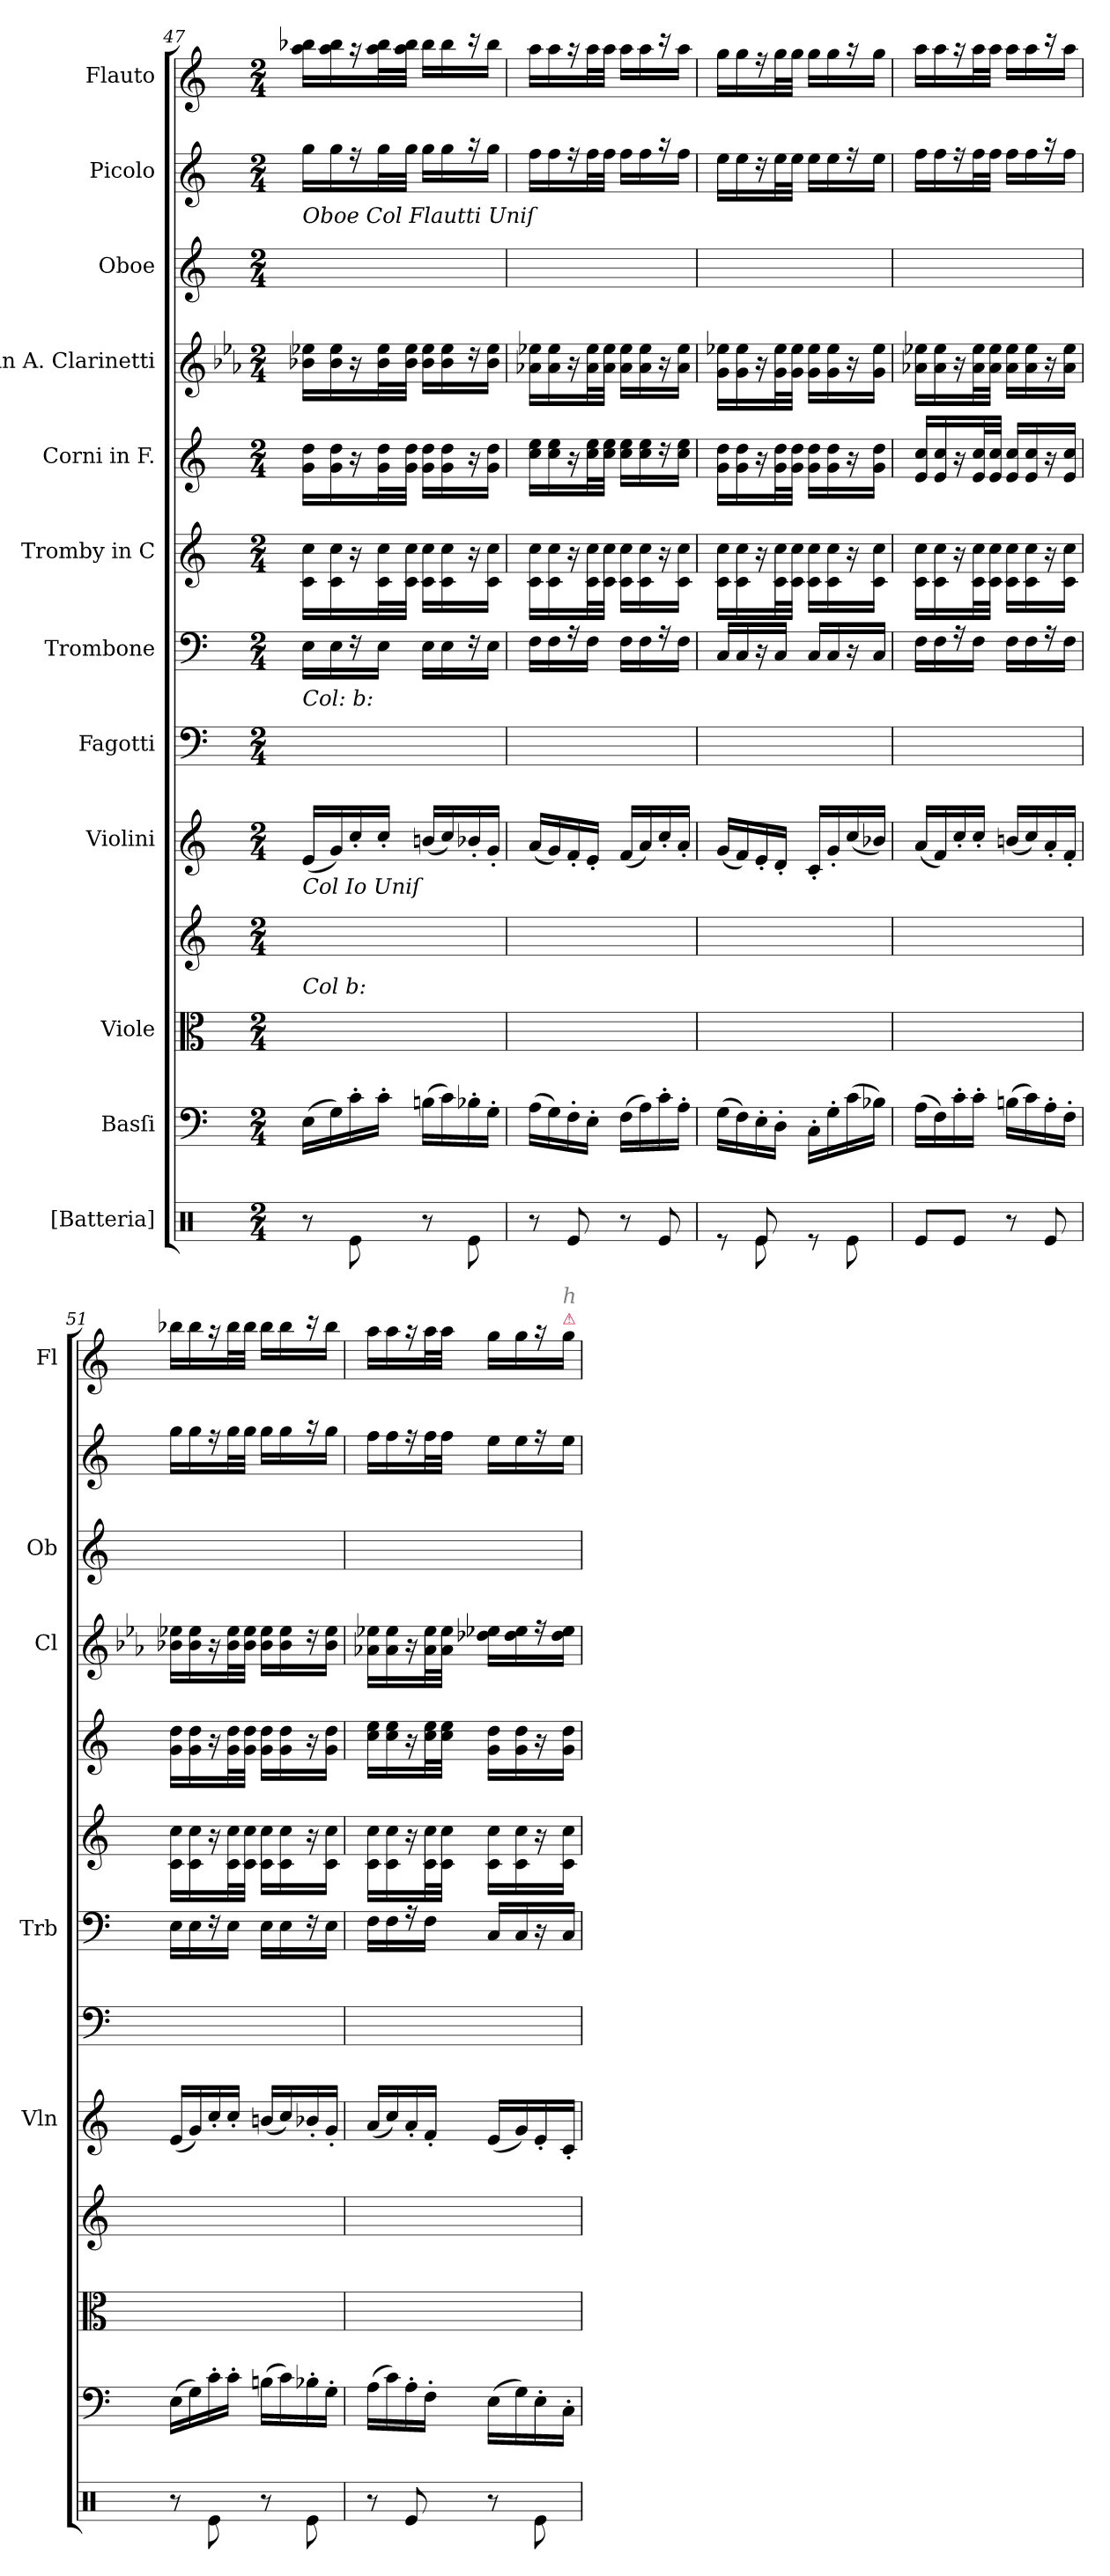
**kern	**kern	**kern	**kern	**kern	**kern	**kern	**kern	**kern	**kern	**kern	**kern	**kern
*part13	*part12	*part11	*part10	*part9	*part8	*part7	*part6	*part5	*part4	*part3	*part2	*part1
*staff13	*staff12	*staff11	*staff10	*staff9	*staff8	*staff7	*staff6	*staff5	*staff4	*staff3	*staff2	*staff1
*I"[Batteria]	*I"Basſi	*I"Viole	*	*I"Violini	*I"Fagotti	*I"Trombone	*I"Tromby in C	*I"Corni in F.	*I"in A. Clarinetti	*I"Oboe	*I"Picolo	*I"Flauto
*	*	*	*	*I'Vln	*	*I'Trb	*	*	*I'Cl	*I'Ob	*	*I'Fl
*clefX	*clefF4	*clefC3	*clefG2	*clefG2	*clefF4	*clefF4	*clefG2	*clefG2	*clefG2	*clefG2	*clefG2	*clefG2
*	*	*	*	*	*	*	*	*ITrd4c7	*ITrd2c3	*	*	*
*k[]	*k[]	*k[]	*k[]	*k[]	*k[]	*k[]	*k[]	*k[b-]	*k[]	*k[]	*k[]	*k[]
*M2/4	*M2/4	*M2/4	*M2/4	*M2/4	*M2/4	*M2/4	*M2/4	*M2/4	*M2/4	*M2/4	*M2/4	*M2/4
=47	=47	=47	=47	=47	=47	=47	=47	=47	=47	=47	=47	=47
!	!	!	!	!	!	!	!	!	!	!LO:TX:a:i:t=Oboe Col Flautti Uniſ	!	!
!	!	!	!	!	!LO:TX:a:i:t=Col&colon; b&colon;	!	!	!	!	!	!	!
!	!	!	!LO:TX:a:i:t=Col Io Uniſ	!	!	!	!	!	!	!	!	!
!	!	!LO:TX:a:i:t=Col b&colon;	!	!	!	!	!	!	!	!	!	!
8r	(>16E\LL	16E/LLyy	16e/LLyy	(<16e/LL	16E\LLyy	16E\LL	16c\ 16cc\LL	16c\ 16g\LL	16gn\ 16ccn\LL	16aayy\ 16bb-Xyy\LL	16gg\LL	16aa\ 16bb-X\LL
.	16G\)	16G/yy	16g/yy	16g/)	16G\yy	16E\	16c\ 16cc\	16c\ 16g\	16g\ 16cc\	16aayy\ 16bb-yy\	16gg\	16aa\ 16bb-\
8Re\	16c'\	16c'/yy	16cc'/yy	16cc'/	16c'\yy	16r	16r	16r	16r	16ryy	16r	16r
.	16c'\JJ	16c'/JJyy	16cc'/JJyy	16cc'/JJ	16c'\JJyy	16E\JJ	32c\ 32cc\L	32c\ 32g\L	32g\ 32cc\L	32aayy\ 32bb-yy\L	32gg\L	32aa\ 32bb-\L
.	.	.	.	.	.	.	32c\ 32cc\JJJ	32c\ 32g\JJJ	32g\ 32cc\JJJ	32aayy\ 32bb-yy\JJJ	32gg\JJJ	32aa\ 32bb-\JJJ
8r	(>16Bn\LL	16Bn/LLyy	16bn/LLyy	(<16bn/LL	16Bn\LLyy	16E\LL	16c\ 16cc\LL	16c\ 16g\LL	16g\ 16cc\LL	16bb-\LLyy	16gg\LL	16bb-\LL
.	16c\)	16c/yy	16cc/yy	16cc/)	16c\yy	16E\	16c\ 16cc\	16c\ 16g\	16g\ 16cc\	16bb-\yy	16gg\	16bb-\
8Re\	16B-X'\	16B-X'/yy	16b-X'/yy	16b-X'/	16B-X'\yy	16r	16r	16r	16r	16ryy	16r	16r
.	16G'\JJ	16G'/JJyy	16g'/JJyy	16g'/JJ	16G'\JJyy	16E\JJ	16c\ 16cc\JJ	16c\ 16g\JJ	16g\ 16cc\JJ	16bb-\JJyy	16gg\JJ	16bb-\JJ
=48	=48	=48	=48	=48	=48	=48	=48	=48	=48	=48	=48	=48
8r	(>16A\LL	16A/LLyy	16a/LLyy	(<16a/LL	16A\LLyy	16F\LL	16c\ 16cc\LL	16f\ 16a\LL	16fn\ 16ccn\LL	16aa\LLyy	16ff\LL	16aa\LL
.	16G\)	16G/yy	16g/yy	16g/)	16G\yy	16F\	16c\ 16cc\	16f\ 16a\	16f\ 16cc\	16aa\yy	16ff\	16aa\
8Re/	16F'\	16F'/yy	16f'/yy	16f'/	16F'\yy	16r	16r	16r	16r	16ryy	16r	16r
.	16E'\JJ	16E'/JJyy	16e'/JJyy	16e'/JJ	16E'\JJyy	16F\JJ	32c\ 32cc\L	32f\ 32a\L	32f\ 32cc\L	32aa\Lyy	32ff\L	32aa\L
.	.	.	.	.	.	.	32c\ 32cc\JJJ	32f\ 32a\JJJ	32f\ 32cc\JJJ	32aa\JJJyy	32ff\JJJ	32aa\JJJ
8r	(>16F\LL	16F/LLyy	16f/LLyy	(<16f/LL	16F\LLyy	16F\LL	16c\ 16cc\LL	16f\ 16a\LL	16f\ 16cc\LL	16aa\LLyy	16ff\LL	16aa\LL
.	16A\)	16A/yy	16a/yy	16a/)	16A\yy	16F\	16c\ 16cc\	16f\ 16a\	16f\ 16cc\	16aa\yy	16ff\	16aa\
8Re/	16c'\	16c'/yy	16cc'/yy	16cc'/	16c'\yy	16r	16r	16r	16r	16ryy	16r	16r
.	16A'\JJ	16A'/JJyy	16a'/JJyy	16a'/JJ	16A'\JJyy	16F\JJ	16c\ 16cc\JJ	16f\ 16a\JJ	16f\ 16cc\JJ	16aa\JJyy	16ff\JJ	16aa\JJ
=49	=49	=49	=49	=49	=49	=49	=49	=49	=49	=49	=49	=49
*^	*	*	*	*	*	*	*	*	*	*	*	*
8re	8ryy	(>16G\LL	16G/LLyy	16g/LLyy	(<16g/LL	16G\LLyy	16C/LL	16c\ 16cc\LL	16c\ 16g\LL	16e\ 16ccn\LL	16gg\LLyy	16ee\LL	16gg\LL
.	.	16F\)	16F/yy	16f/yy	16f/)	16F\yy	16C/	16c\ 16cc\	16c\ 16g\	16e\ 16cc\	16gg\yy	16ee\	16gg\
8Re/	8Re\	16E'\	16E'/yy	16e'/yy	16e'/	16E'\yy	16r	16r	16r	16r	16ryy	16r	16r
.	.	16D'\JJ	16D'/JJyy	16d'/JJyy	16d'/JJ	16D'\JJyy	16C/JJ	32c\ 32cc\L	32c\ 32g\L	32e\ 32cc\L	32gg\Lyy	32ee\L	32gg\L
.	.	.	.	.	.	.	.	32c\ 32cc\JJJ	32c\ 32g\JJJ	32e\ 32cc\JJJ	32gg\JJJyy	32ee\JJJ	32gg\JJJ
8re	4ryy	16C'\LL	16C'/LLyy	16c'/LLyy	16c'/LL	16C'\LLyy	16C/LL	16c\ 16cc\LL	16c\ 16g\LL	16e\ 16cc\LL	16gg\LLyy	16ee\LL	16gg\LL
.	.	16G'\	16G'/yy	16g'/yy	16g'/	16G'\yy	16C/	16c\ 16cc\	16c\ 16g\	16e\ 16cc\	16gg\yy	16ee\	16gg\
8Re\	.	(>16c\	16c/yy	16cc/yy	(<16cc/	16c\yy	16r	16r	16r	16r	16ryy	16r	16r
.	.	16B-X\JJ)	16B-X/JJyy	16b-X/JJyy	16b-X/JJ)	16B-X\JJyy	16C/JJ	16c\ 16cc\JJ	16c\ 16g\JJ	16e\ 16cc\JJ	16gg\JJyy	16ee\JJ	16gg\JJ
*v	*v	*	*	*	*	*	*	*	*	*	*	*	*
=50	=50	=50	=50	=50	=50	=50	=50	=50	=50	=50	=50	=50
8Re/L	(>16A\LL	16A/LLyy	16a/LLyy	(<16a/LL	16A\LLyy	16F\LL	16c\ 16cc\LL	16A/ 16f/LL	16fn\ 16ccn\LL	16aa\LLyy	16ff\LL	16aa\LL
.	16F\)	16F/yy	16f/yy	16f/)	16F\yy	16F\	16c\ 16cc\	16A/ 16f/	16f\ 16cc\	16aa\yy	16ff\	16aa\
8Re/J	16c'\	16c'/yy	16cc'/yy	16cc'/	16c'\yy	16r	16r	16r	16r	16ryy	16r	16r
.	16c'\JJ	16c'/JJyy	16cc'/JJyy	16cc'/JJ	16c'\JJyy	16F\JJ	32c\ 32cc\L	32A/ 32f/L	32f\ 32cc\L	32aa\Lyy	32ff\L	32aa\L
.	.	.	.	.	.	.	32c\ 32cc\JJJ	32A/ 32f/JJJ	32f\ 32cc\JJJ	32aa\JJJyy	32ff\JJJ	32aa\JJJ
8r	(>16Bn\LL	16Bn/LLyy	16bn/LLyy	(<16bn/LL	16Bn\LLyy	16F\LL	16c\ 16cc\LL	16A/ 16f/LL	16f\ 16cc\LL	16aa\LLyy	16ff\LL	16aa\LL
.	16c\)	16c/yy	16cc/yy	16cc/)	16c\yy	16F\	16c\ 16cc\	16A/ 16f/	16f\ 16cc\	16aa\yy	16ff\	16aa\
8Re/	16A'\	16A'/yy	16a'/yy	16a'/	16A'\yy	16r	16r	16r	16r	16ryy	16r	16r
.	16F'\JJ	16F'/JJyy	16f'/JJyy	16f'/JJ	16F'\JJyy	16F\JJ	16c\ 16cc\JJ	16A/ 16f/JJ	16f\ 16cc\JJ	16aa\JJyy	16ff\JJ	16aa\JJ
=51	=51	=51	=51	=51	=51	=51	=51	=51	=51	=51	=51	=51
8r	(>16E\LL	16E/LLyy	16e/LLyy	(<16e/LL	16E\LLyy	16E\LL	16c\ 16cc\LL	16c\ 16g\LL	16gn\ 16ccn\LL	16bb-X\LLyy	16gg\LL	16bb-X\LL
.	16G\)	16G/yy	16g/yy	16g/)	16G\yy	16E\	16c\ 16cc\	16c\ 16g\	16g\ 16cc\	16bb-\yy	16gg\	16bb-\
8Re\	16c'\	16c'/yy	16cc'/yy	16cc'/	16c'\yy	16r	16r	16r	16r	16ryy	16r	16r
.	16c'\JJ	16c'/JJyy	16cc'/JJyy	16cc'/JJ	16c'\JJyy	16E\JJ	32c\ 32cc\L	32c\ 32g\L	32g\ 32cc\L	32bb-\Lyy	32gg\L	32bb-\L
.	.	.	.	.	.	.	32c\ 32cc\JJJ	32c\ 32g\JJJ	32g\ 32cc\JJJ	32bb-\JJJyy	32gg\JJJ	32bb-\JJJ
8r	(>16Bn\LL	16Bn/LLyy	16bn/LLyy	(<16bn/LL	16Bn\LLyy	16E\LL	16c\ 16cc\LL	16c\ 16g\LL	16g\ 16cc\LL	16bb-\LLyy	16gg\LL	16bb-\LL
.	16c\)	16c/yy	16cc/yy	16cc/)	16c\yy	16E\	16c\ 16cc\	16c\ 16g\	16g\ 16cc\	16bb-\yy	16gg\	16bb-\
8Re\	16B-X'\	16B-X'/yy	16b-X'/yy	16b-X'/	16B-X'\yy	16r	16r	16r	16r	16ryy	16r	16r
.	16G'\JJ	16G'/JJyy	16g'/JJyy	16g'/JJ	16G'\JJyy	16E\JJ	16c\ 16cc\JJ	16c\ 16g\JJ	16g\ 16cc\JJ	16bb-\JJyy	16gg\JJ	16bb-\JJ
=52	=52	=52	=52	=52	=52	=52	=52	=52	=52	=52	=52	=52
8r	(>16A\LL	16A/LLyy	16a/LLyy	(<16a/LL	16A\LLyy	16F\LL	16c\ 16cc\LL	16f\ 16a\LL	16fn\ 16ccn\LL	16aa\LLyy	16ff\LL	16aa\LL
.	16c\)	16c/yy	16cc/yy	16cc/)	16c\yy	16F\	16c\ 16cc\	16f\ 16a\	16f\ 16cc\	16aa\yy	16ff\	16aa\
8Re/	16A'\	16A'/yy	16a'/yy	16a'/	16A'\yy	16r	16r	16r	16r	16ryy	16r	16r
.	16F'\JJ	16F'/JJyy	16f'/JJyy	16f'/JJ	16F'\JJyy	16F\JJ	32c\ 32cc\L	32f\ 32a\L	32f\ 32cc\L	32aa\Lyy	32ff\L	32aa\L
.	.	.	.	.	.	.	32c\ 32cc\JJJ	32f\ 32a\JJJ	32f\ 32cc\JJJ	32aa\JJJyy	32ff\JJJ	32aa\JJJ
8r	(>16E\LL	16E/LLyy	16e/LLyy	(<16e/LL	16E\LLyy	16C/LL	16c\ 16cc\LL	16c\ 16g\LL	16b-X\ 16ccn\LL	16gg\LLyy	16ee\LL	16gg\LL
.	16G\)	16G/yy	16g/yy	16g/)	16G\yy	16C/	16c\ 16cc\	16c\ 16g\	16b-\ 16cc\	16gg\yy	16ee\	16gg\
8Re\	16E'\	16E'/yy	16e'/yy	16e'/	16E'\yy	16r	16r	16r	16r	16ryy	16r	16r
!	!	!	!	!	!	!	!	!	!	!	!	!LO:TX:a:color=crimson:t=⚠
!	!	!	!	!	!	!	!	!	!	!	!	!LO:TX:a:i:color=grey:t=h
.	16C'\JJ	16C'/JJyy	16c'/JJyy	16c'/JJ	16C'\JJyy	16C/JJ	16c\ 16cc\JJ	16c\ 16g\JJ	16b-\ 16cc\JJ	16gg\JJyy	16ee\JJ	16gg\JJ
=	=	=	=	=	=	=	=	=	=	=	=	=
*-	*-	*-	*-	*-	*-	*-	*-	*-	*-	*-	*-	*-
